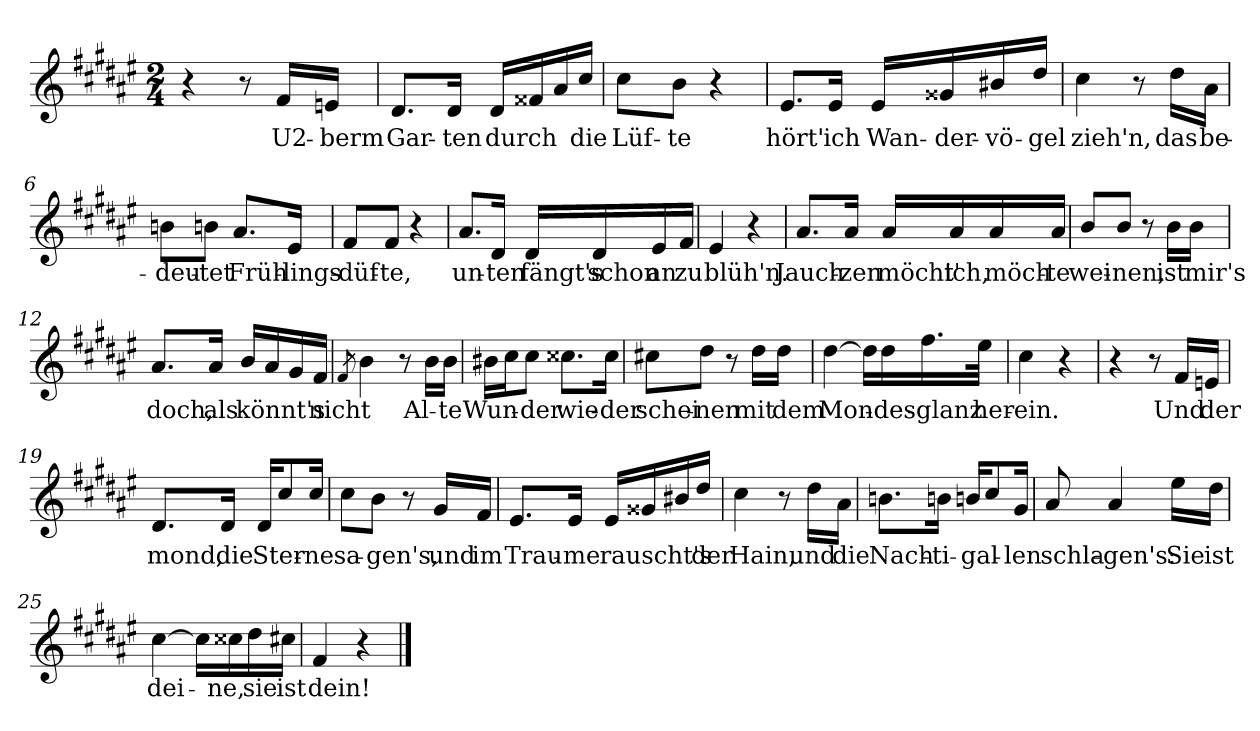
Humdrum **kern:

**kern	**text
*part1	*part1
*staff1	*staff1
*clefG2	*
*k[f#c#g#d#a#e#]	*
*M2/4	*
=1	=1
4r	.
8r	.
!	!LO:LY:b
16f#/LL	U2-
!	!LO:LY:b
16en/JJ	-berm
=2	=2
!	!LO:LY:b
8.d#/L	Gar-
!	!LO:LY:b
16d#/Jk	-ten
!	!LO:LY:b
16d#/LL	durch
16f##X/	.
16a#/	.
!	!LO:LY:b
16cc#/JJ	die
=3	=3
!	!LO:LY:b
8cc#\L	Lüf-
!	!LO:LY:b
8b\J	-te
4r	.
=4	=4
!	!LO:LY:b
8.e#/L	hört'
!	!LO:LY:b
16e#/Jk	ich
!	!LO:LY:b
16e#/LL	Wan-
!	!LO:LY:b
16g##X/	-der-
!	!LO:LY:b
16b#X/	-vö-
!	!LO:LY:b
16dd#/JJ	-gel
=5	=5
!	!LO:LY:b
4cc#\	zieh'n,
8r	.
!	!LO:LY:b
16dd#\LL	das
!	!LO:LY:b
16a#\JJ	be-
=6	=6
!	!LO:LY:b
8bn\L	-deu-
!	!LO:LY:b
8bn\J	-tet
!	!LO:LY:b
8.a#/L	Früh-
!	!LO:LY:b
16e#/Jk	-lings-
!!LO:LB:g=z
=7	=7
!	!LO:LY:b
8f#/L	-düf-
!	!LO:LY:b
8f#/J	-te,
4r	.
=8	=8
!	!LO:LY:b
8.a#/L	un-
!	!LO:LY:b
16d#/Jk	-ten
!	!LO:LY:b
16d#/LL	fängt's
!	!LO:LY:b
16d#/	schon
!	!LO:LY:b
16e#/	an
!	!LO:LY:b
16f#/JJ	zu
=9	=9
!	!LO:LY:b
4e#/	blüh'n.
4r	.
=10	=10
!	!LO:LY:b
8.a#/L	Jauch-
!	!LO:LY:b
16a#/Jk	-zen
!	!LO:LY:b
16a#/LL	möcht'
!	!LO:LY:b
16a#/	ich,
!	!LO:LY:b
16a#/	möch-
!	!LO:LY:b
16a#/JJ	-te
=11	=11
!	!LO:LY:b
8b/L	wei-
!	!LO:LY:b
8b/J	-nen,
8r	.
!	!LO:LY:b
16b\LL	ist
!	!LO:LY:b
16b\JJ	mir's
!!LO:LB:g=z
=12	=12
!	!LO:LY:b
8.a#/L	doch,
!	!LO:LY:b
16a#/Jk	als
!	!LO:LY:b
16b/LL	könnt's
16a#/	.
16g#/	.
!	!LO:LY:b
16f#/JJ	nicht
=13	=13
8qf#/	.
4b\	.
8r	.
!	!LO:LY:b
16b\LL	Al-
!	!LO:LY:b
16b\JJ	-te
=14	=14
!	!LO:LY:b
16b#X\LL	Wun-
16cc#\J	.
!	!LO:LY:b
8cc#\J	-der
!	!LO:LY:b
8.cc##X\L	wie-
!	!LO:LY:b
16cc##\Jk	-der
=15	=15
!	!LO:LY:b
8cc#X\L	schei-
!	!LO:LY:b
8dd#\J	-nen
8r	.
!	!LO:LY:b
16dd#\LL	mit
!	!LO:LY:b
16dd#\JJ	dem
=16	=16
!	!LO:LY:b
[4dd#\	Mon-
16dd#\LL]	.
!	!LO:LY:b
16dd#\	-des-
!	!LO:LY:b
16.ff#\	-glanz
!	!LO:LY:b
32ee#\JJk	her-
=17	=17
!	!LO:LY:b
4cc#\	-ein.
4r	.
!!LO:LB:g=z
=18	=18
4r	.
8r	.
!	!LO:LY:b
16f#/LL	Und
!	!LO:LY:b
16en/JJ	der
=19	=19
!	!LO:LY:b
8.d#/L	mond,
!	!LO:LY:b
16d#/Jk	die
!	!LO:LY:b
16d#/KL	Ster-
8cc#/	.
!	!LO:LY:b
16cc#/Jk	-ne
=20	=20
!	!LO:LY:b
8cc#\L	sa-
!	!LO:LY:b
8b\J	-gen's,
8r	.
!	!LO:LY:b
16g#/LL	und
!	!LO:LY:b
16f#/JJ	im
=21	=21
!	!LO:LY:b
8.e#/L	Trau-
!	!LO:LY:b
16e#/Jk	-me
!	!LO:LY:b
16e#/LL	rauscht's
16g##X/	.
16b#X/	.
!	!LO:LY:b
16dd#/JJ	der
=22	=22
!	!LO:LY:b
4cc#\	Hain,
8r	.
!	!LO:LY:b
16dd#\LL	und
!	!LO:LY:b
16a#\JJ	die
=23	=23
!	!LO:LY:b
8.bn\L	Nach-
!	!LO:LY:b
16bn\Jk	-ti-
!	!LO:LY:b
16bn/KL	-gal-
8cc#/	.
!	!LO:LY:b
16g#/Jk	-len
!!LO:LB:g=z
=24	=24
!	!LO:LY:b
8a#/	schla-
!	!LO:LY:b
4a#/	-gen's:
!	!LO:LY:b
16ee#\LL	Sie
!	!LO:LY:b
16dd#\JJ	ist
=25	=25
!	!LO:LY:b
[4cc#\	dei-
16cc#\LL]	.
!	!LO:LY:b
16cc##X\	-ne,
!	!LO:LY:b
16dd#\	sie
!	!LO:LY:b
16cc#X\JJ	ist
=26	=26
!	!LO:LY:b
4f#/	dein!
4r	.
==	==
*-	*-
